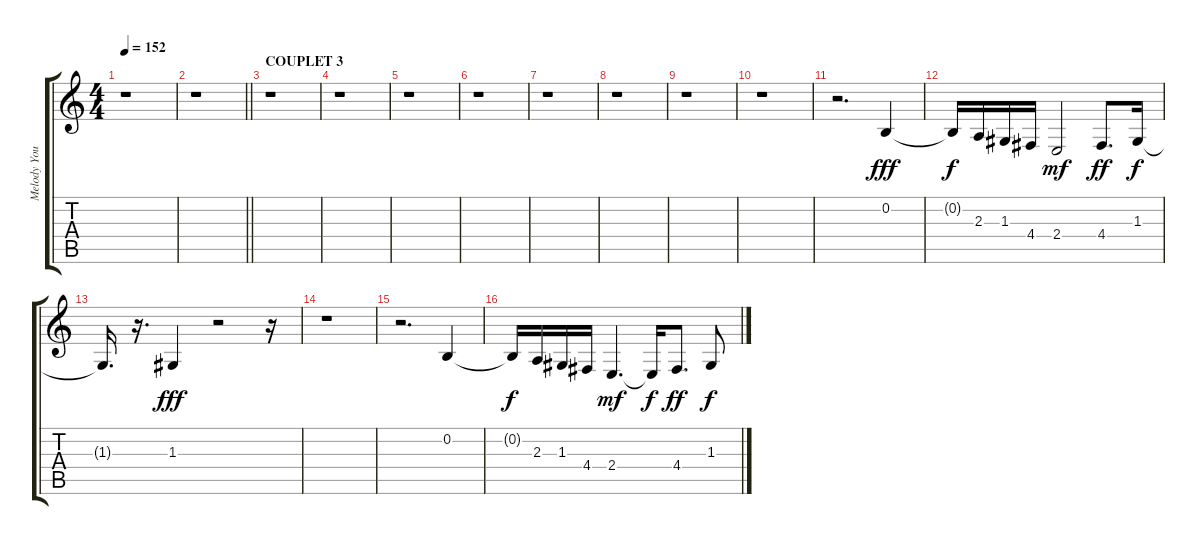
\track ("Melody Youssou" "Melody You") {instrument tenorsax}
\staff {score tabs}
\tuning (E4 B3 G3 D3 A2 E2) {hide}
\ts (4 4)
\tempo 152
\clef g2
\ks c
r.1{dy f} |
\barLineRight lightlight
r.1 |
\section ("" "COUPLET 3")
r.1 |
r.1 |
r.1 |
r.1 |
r.1 |
r.1 |
r.1 |
r.1 |
r.2{d} 0.2.4{dy fff} |
0.2{t}.16{dy f} 2.3.16 1.3.16 4.4.16 2.4.2{dy mf} 4.4.8{d dy ff} 1.3.16{dy f} |
1.3{t}.16{d} r.16{d} 1.3.4{dy fff} r.2 r.16 |
r.1 |
r.2{d} 0.2.4 |
0.2{t}.16{dy f} 2.3.16 1.3.16 4.4.16 2.4.4{d dy mf} 2.4{t}.16{dy f} 4.4.8{d dy ff} 1.3.8{dy f}
